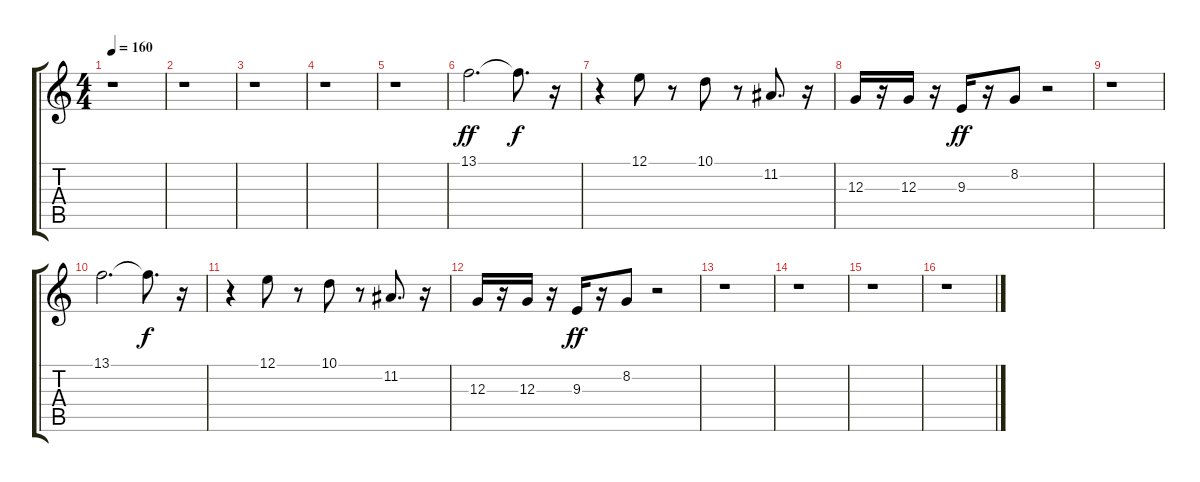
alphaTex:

\track "" {instrument lead2sawtooth}
\staff {score tabs}
\tuning (E4 B3 G3 D3 A2 E2) {hide}
\ts (4 4)
\tempo 160
\clef g2
\ks c
r.1{dy ff} |
r.1 |
r.1 |
r.1 |
r.1 |
13.1.2{d} 13.1{t}.8{d dy f} r.16 |
r.4 12.1.8 r.8 10.1.8 r.8 11.2.8{d} r.16 |
12.3.16 r.16 12.3.16 r.16 9.3.16{dy ff} r.16 8.2.8 r.2 |
r.1 |
13.1.2{d} 13.1{t}.8{d dy f} r.16 |
r.4 12.1.8 r.8 10.1.8 r.8 11.2.8{d} r.16 |
12.3.16 r.16 12.3.16 r.16 9.3.16{dy ff} r.16 8.2.8 r.2 |
r.1 |
r.1 |
r.1 |
r.1
